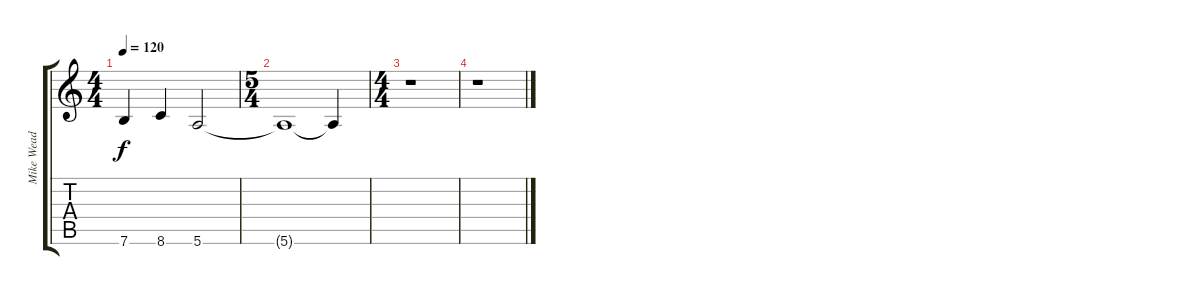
\track ("Mike Wead" "Mike Wead") {instrument distortionguitar}
\staff {score tabs}
\tuning (E4 B3 G3 D3 A2 E2) {hide}
\ts (4 4)
\tempo 120
\clef g2
\ks c
7.6.4{dy f} 8.6.4 5.6.2 |
\ts (5 4)
5.6{t}.1 5.6{t}.4 |
\ts (4 4)
r.1 |
r.1
